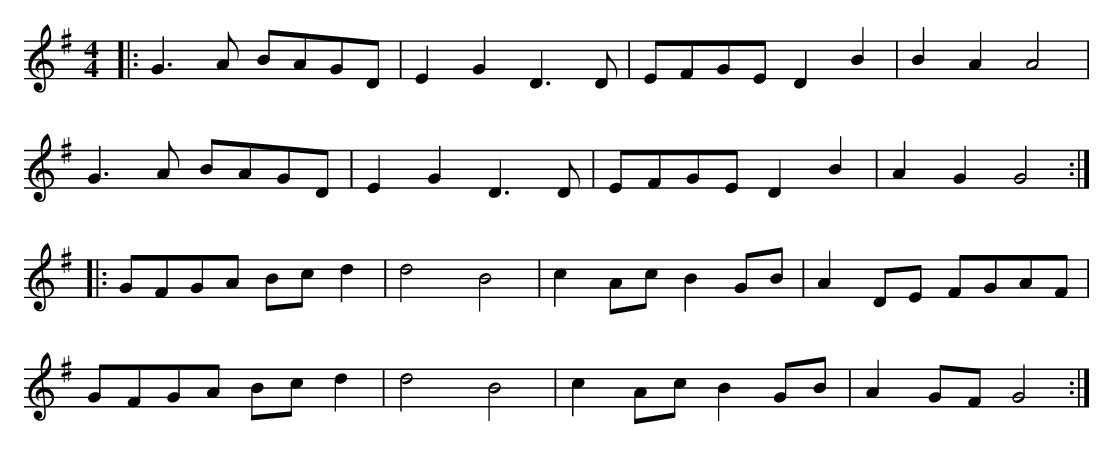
X:1
M:4/4
K:G
|:G3A BAGD|E2G2 D3D|EFGE D2B2|B2A2 A4|
G3A BAGD|E2G2 D3D|EFGE D2B2|A2G2 G4:|
|:GFGA Bcd2|d4 B4|c2Ac B2GB|A2 DE FGAF|
GFGA Bcd2|d4 B4|c2Ac B2GB|A2GF G4:|
